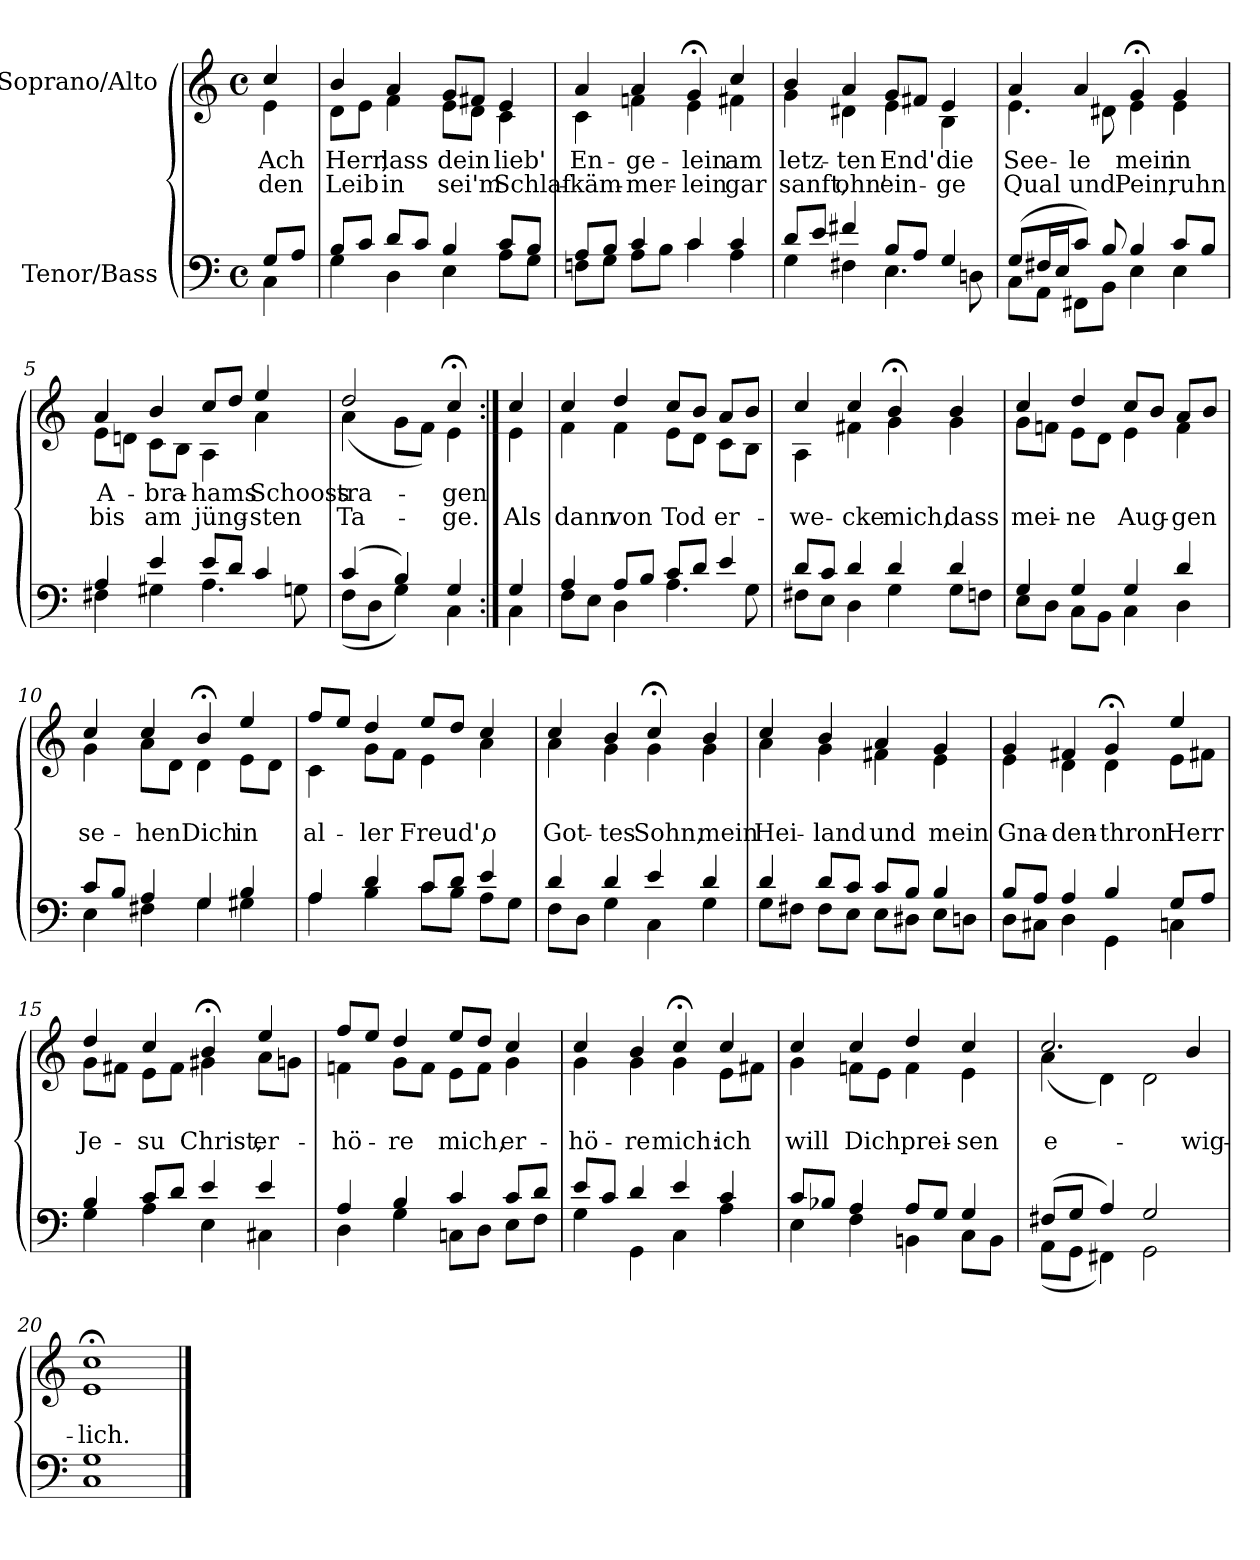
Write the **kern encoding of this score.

**kern	**kern	**text	**text
*part2	*part1	*part1	*part1
*staff2	*staff1	*staff1	*staff1
*I"Tenor/Bass	*I"Soprano/Alto	*	*
*clefF4	*clefG2	*	*
*k[]	*k[]	*	*
*M4/4	*M4/4	*	*
*met(c)	*met(c)	*	*
=	=	=	=
*^	*	*	*
!	!	!	!LO:LY:b	!LO:LY:b
*	*	*^	*	*
8G/L	4C\	4cc/	4e\	Ach	den
8A/J	.	.	.	.	.
=1	=1	=1	=1	=1	=1
!	!	!	!	!LO:LY:b	!LO:LY:b
8B/L	4G\	4b/	8d\L	Herr,	Leib
8c/J	.	.	8e\J	.	.
!	!	!	!	!LO:LY:b	!LO:LY:b
8d/L	4D\	4a/	4f\	lass	in
8c/J	.	.	.	.	.
!	!	!	!	!LO:LY:b	!LO:LY:b
4B/	4E\	8g/L	8e\L	dein	sei'm
.	.	8f#X/J	8d\J	.	.
!	!	!	!	!LO:LY:b	!LO:LY:b
8c/L	8A\L	4e/	4c\	lieb'	Schlaf-
8B/J	8G\J	.	.	.	.
=2	=2	=2	=2	=2	=2
!	!	!	!	!LO:LY:b	!LO:LY:b
8A/L	8Fn\L	4a/	4c\	En-	-käm-
8B/J	8G\J	.	.	.	.
!	!	!	!	!LO:LY:b	!LO:LY:b
4c/	8A\L	4a/	4fn\	ge-	-mer-
.	8B\J	.	.	.	.
!	!	!	!	!LO:LY:b	!LO:LY:b
4c/	4c\	4g;</	4e\	-lein	-lein
!	!	!	!	!LO:LY:b	!LO:LY:b
4c/	4A\	4cc/	4f#X\	am	gar
=3	=3	=3	=3	=3	=3
!	!	!	!	!LO:LY:b	!LO:LY:b
8d/L	4G\	4b/	4g\	letz-	sanft,
8e/J	.	.	.	.	.
!	!	!	!	!LO:LY:b	!LO:LY:b
4f#X/	4F#X\	4a/	4d#X\	-ten	ohn'
!	!	!	!	!LO:LY:b	!LO:LY:b
8B/L	4.E\	8g/L	4e\	End'	ein-
8A/J	.	8f#X/J	.	.	.
!	!	!	!	!LO:LY:b	!LO:LY:b
4G/	.	4e/	4B\	die	-ge
.	8Dn\	.	.	.	.
!!LO:LB:g=z	!!
=4	=4	=4	=4	=4	=4
!	!	!	!	!LO:LY:b	!LO:LY:b
(8G/L	8C\L	4a/	4.e\	See-	Qual
16F#X/L	8AA\J	.	.	.	.
16E/J	.	.	.	.	.
!	!	!	!	!LO:LY:b	!LO:LY:b
8c/J)	8FF#X\L	4a/	.	-le	und
8B/	8BB\J	.	8d#X\	.	.
!	!	!	!	!LO:LY:b	!LO:LY:b
4B/	4E\	4g;</	4e\	mein	Pein,
!	!	!	!	!LO:LY:b	!LO:LY:b
8c/L	4E\	4g/	4e\	in	ruhn
8B/J	.	.	.	.	.
=5	=5	=5	=5	=5	=5
!	!	!	!	!LO:LY:b	!LO:LY:b
4A/	4F#X\	4a/	8e\L	A-	bis
.	.	.	8dn\J	.	.
!	!	!	!	!LO:LY:b	!LO:LY:b
4e/	4G#X\	4b/	8c\L	-bra-	am
.	.	.	8B\J	.	.
!	!	!	!	!LO:LY:b	!LO:LY:b
8e/L	4.A\	8cc/L	4A\	-hams	jüng-
8d/J	.	8dd/J	.	.	.
!	!	!	!	!LO:LY:b	!LO:LY:b
4c/	.	4ee/	4a\	Schooss	-sten
.	8Gn\	.	.	.	.
=6	=6	=6	=6	=6	=6
!	!	!	!	!LO:LY:b	!LO:LY:b
(4c/	(8F\L	2dd/	(4a\	tra-	Ta-
.	8D\J	.	.	.	.
4B/)	4G\)	.	8g\L	.	.
.	.	.	8f\J)	.	.
!	!	!	!	!LO:LY:b	!LO:LY:b
4G/	4C\	4cc;</	4e\	-gen	-ge.
=6X1:|!	=6X1:|!	=6X1:|!	=6X1:|!	=6X1:|!	=6X1:|!
!	!	!	!	!	!LO:LY:b
4G/	4C\	4cc/	4e\	.	Als
=7	=7	=7	=7	=7	=7
!	!	!	!	!	!LO:LY:b
4A/	8F\L	4cc/	4f\	.	dann
.	8E\J	.	.	.	.
!	!	!	!	!	!LO:LY:b
8A/L	4D\	4dd/	4f\	.	von
8B/J	.	.	.	.	.
!	!	!	!	!	!LO:LY:b
8c/L	4.A\	8cc/L	8e\L	.	Tod
8d/J	.	8b/J	8d\J	.	.
!	!	!	!	!	!LO:LY:b
4e/	.	8a/L	8c\L	.	-er-
.	8G\	8b/J	8B\J	.	.
!!LO:LB:g=z	!!
=8	=8	=8	=8	=8	=8
!	!	!	!	!	!LO:LY:b
8d/L	8F#X\L	4cc/	4A\	.	-we-
8c/J	8E\J	.	.	.	.
!	!	!	!	!	!LO:LY:b
4d/	4D\	4cc/	4f#X\	.	-cke
!	!	!	!	!	!LO:LY:b
4d/	4G\	4b;</	4g\	.	mich,
!	!	!	!	!	!LO:LY:b
4d/	8G\L	4b/	4g\	.	dass
.	8Fn\J	.	.	.	.
=9	=9	=9	=9	=9	=9
!	!	!	!	!	!LO:LY:b
4G/	8E\L	4cc/	8g\L	.	mei-
.	8D\J	.	8fn\J	.	.
!	!	!	!	!	!LO:LY:b
4G/	8C\L	4dd/	8e\L	.	-ne
.	8BB\J	.	8d\J	.	.
!	!	!	!	!	!LO:LY:b
4G/	4C\	8cc/L	4e\	.	Aug-
.	.	8b/J	.	.	.
!	!	!	!	!	!LO:LY:b
4d/	4D\	8a/L	4f\	.	-gen
.	.	8b/J	.	.	.
=10	=10	=10	=10	=10	=10
!	!	!	!	!	!LO:LY:b
8c/L	4E\	4cc/	4g\	.	se-
8B/J	.	.	.	.	.
!	!	!	!	!	!LO:LY:b
4A/	4F#X\	4cc/	8a\L	.	-hen
.	.	.	8d\J	.	.
!	!	!	!	!	!LO:LY:b
4G/	4G\	4b;</	4d\	.	Dich
!	!	!	!	!	!LO:LY:b
4B/	4G#X\	4ee/	8e\L	.	in
.	.	.	8d\J	.	.
=11	=11	=11	=11	=11	=11
!	!	!	!	!	!LO:LY:b
4A/	4A\	8ff/L	4c\	.	al-
.	.	8ee/J	.	.	.
!	!	!	!	!	!LO:LY:b
4d/	4B\	4dd/	8g\L	.	-ler
.	.	.	8f\J	.	.
!	!	!	!	!	!LO:LY:b
8c/L	8c\L	8ee/L	4e\	.	Freud',
8d/J	8B\J	8dd/J	.	.	.
!	!	!	!	!	!LO:LY:b
4e/	8A\L	4cc/	4a\	.	o
.	8G\J	.	.	.	.
!!LO:LB:g=z	!!
=12	=12	=12	=12	=12	=12
!	!	!	!	!	!LO:LY:b
4d/	8F\L	4cc/	4a\	.	Got-
.	8D\J	.	.	.	.
!	!	!	!	!	!LO:LY:b
4d/	4G\	4b/	4g\	.	-tes
!	!	!	!	!	!LO:LY:b
4e/	4C\	4cc;</	4g\	.	Sohn,
!	!	!	!	!	!LO:LY:b
4d/	4G\	4b/	4g\	.	mein
=13	=13	=13	=13	=13	=13
!	!	!	!	!	!LO:LY:b
4d/	8G\L	4cc/	4a\	.	Hei-
.	8F#X\J	.	.	.	.
!	!	!	!	!	!LO:LY:b
8d/L	8F#\L	4b/	4g\	.	-land
8c/J	8E\J	.	.	.	.
!	!	!	!	!	!LO:LY:b
8c/L	8E\L	4a/	4f#X\	.	und
8B/J	8D#X\J	.	.	.	.
!	!	!	!	!	!LO:LY:b
4B/	8E\L	4g/	4e\	.	mein
.	8Dn\J	.	.	.	.
=14	=14	=14	=14	=14	=14
!	!	!	!	!	!LO:LY:b
8B/L	8D\L	4g/	4e\	.	Gna-
8A/J	8C#X\J	.	.	.	.
!	!	!	!	!	!LO:LY:b
4A/	4D\	4f#X/	4d\	.	-den-
!	!	!	!	!	!LO:LY:b
4B/	4GG\	4g;</	4d\	.	-thron.
!	!	!	!	!	!LO:LY:b
8G/L	4Cn\	4ee/	8e\L	.	Herr
8A/J	.	.	8f#X\J	.	.
=15	=15	=15	=15	=15	=15
!	!	!	!	!	!LO:LY:b
4B/	4G\	4dd/	8g\L	.	Je-
.	.	.	8f#X\J	.	.
!	!	!	!	!	!LO:LY:b
8c/L	4A\	4cc/	8e\L	.	-su
8d/J	.	.	8f#\J	.	.
!	!	!	!	!	!LO:LY:b
4e/	4E\	4b;</	4g#X\	.	Christ,
!	!	!	!	!	!LO:LY:b
4e/	4C#X\	4ee/	8a\L	.	er-
.	.	.	8gn\J	.	.
!!LO:PB:g=z	!!
=16	=16	=16	=16	=16	=16
!	!	!	!	!	!LO:LY:b
4A/	4D\	8ff/L	4fn\	.	-hö-
.	.	8ee/J	.	.	.
!	!	!	!	!	!LO:LY:b
4B/	4G\	4dd/	8g\L	.	-re
.	.	.	8f\J	.	.
!	!	!	!	!	!LO:LY:b
4c/	8Cn\L	8ee/L	8e\L	.	mich,
.	8D\J	8dd/J	8f\J	.	.
!	!	!	!	!	!LO:LY:b
8c/L	8E\L	4cc/	4g\	.	er-
8d/J	8F\J	.	.	.	.
=17	=17	=17	=17	=17	=17
!	!	!	!	!	!LO:LY:b
8e/L	4G\	4cc/	4g\	.	-hö-
8c/J	.	.	.	.	.
!	!	!	!	!	!LO:LY:b
4d/	4GG\	4b/	4g\	.	-re
!	!	!	!	!	!LO:LY:b
4e/	4C\	4cc;</	4g\	.	mich:
!	!	!	!	!	!LO:LY:b
4c/	4A\	4cc/	8e\L	.	ich
.	.	.	8f#X\J	.	.
=18	=18	=18	=18	=18	=18
!	!	!	!	!	!LO:LY:b
8c/L	4E\	4cc/	4g\	.	will
8B-X/J	.	.	.	.	.
!	!	!	!	!	!LO:LY:b
4A/	4F\	4cc/	8fn\L	.	Dich
.	.	.	8e\J	.	.
!	!	!	!	!	!LO:LY:b
8A/L	4BBn\	4dd/	4f\	.	prei-
8G/J	.	.	.	.	.
!	!	!	!	!	!LO:LY:b
4G/	8C\L	4cc/	4e\	.	-sen
.	8BB\J	.	.	.	.
=19	=19	=19	=19	=19	=19
!	!	!	!	!	!LO:LY:b
(8F#X/L	(8AA\L	2.cc/	(4a\	.	e-
8G/J	8GG\J	.	.	.	.
4A/)	4FF#X\)	.	4d\)	.	.
2G/	2GG\	.	2d\	.	.
!	!	!	!	!	!LO:LY:b
.	.	4b/	.	.	-wig-
=20	=20	=20	=20	=20	=20
!	!	!	!	!	!LO:LY:b
1G	1C	1cc;<	1e	.	-lich.
*v	*v	*	*	*	*
*	*v	*v	*	*
==	==	==	==
*-	*-	*-	*-
